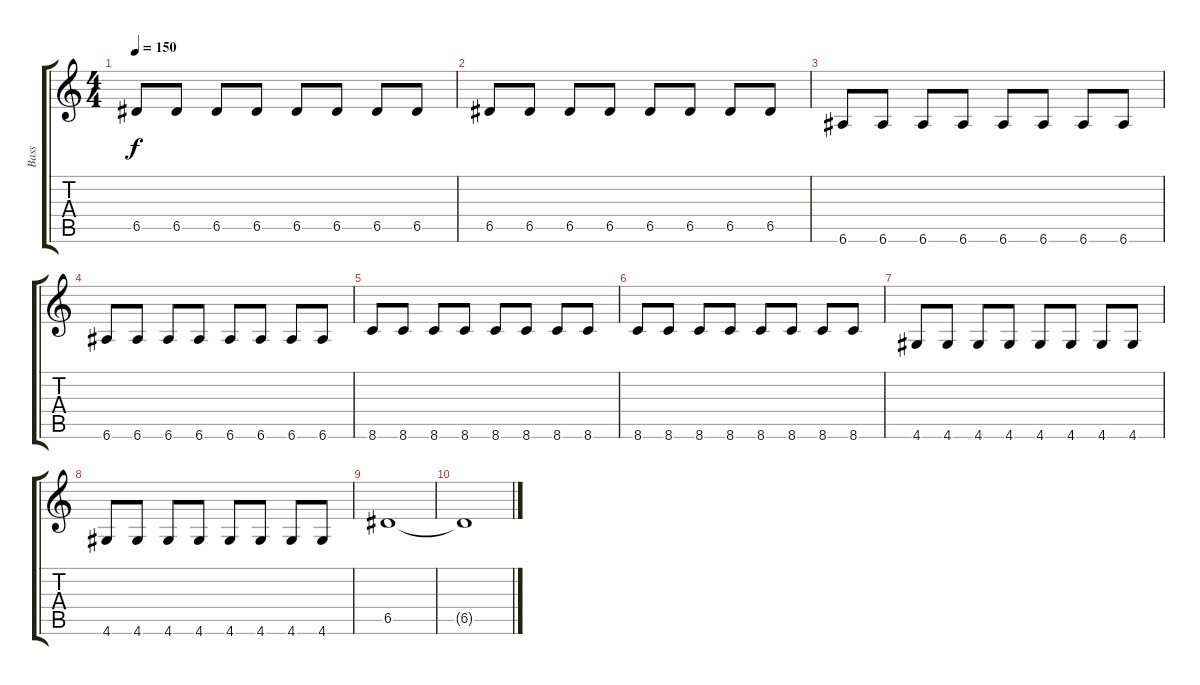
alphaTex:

\track ("Bass" "Bass") {instrument electricbasspick}
\staff {score tabs}
\tuning (E4 B3 G3 D3 A2 E2) {hide}
\ts (4 4)
\tempo 150
\clef g2
\ks c
6.5.8{dy f} 6.5.8 6.5.8 6.5.8 6.5.8 6.5.8 6.5.8 6.5.8 |
6.5.8 6.5.8 6.5.8 6.5.8 6.5.8 6.5.8 6.5.8 6.5.8 |
6.6.8 6.6.8 6.6.8 6.6.8 6.6.8 6.6.8 6.6.8 6.6.8 |
6.6.8 6.6.8 6.6.8 6.6.8 6.6.8 6.6.8 6.6.8 6.6.8 |
8.6.8 8.6.8 8.6.8 8.6.8 8.6.8 8.6.8 8.6.8 8.6.8 |
8.6.8 8.6.8 8.6.8 8.6.8 8.6.8 8.6.8 8.6.8 8.6.8 |
4.6.8 4.6.8 4.6.8 4.6.8 4.6.8 4.6.8 4.6.8 4.6.8 |
4.6.8 4.6.8 4.6.8 4.6.8 4.6.8 4.6.8 4.6.8 4.6.8 |
6.5.1 |
6.5{t}.1
